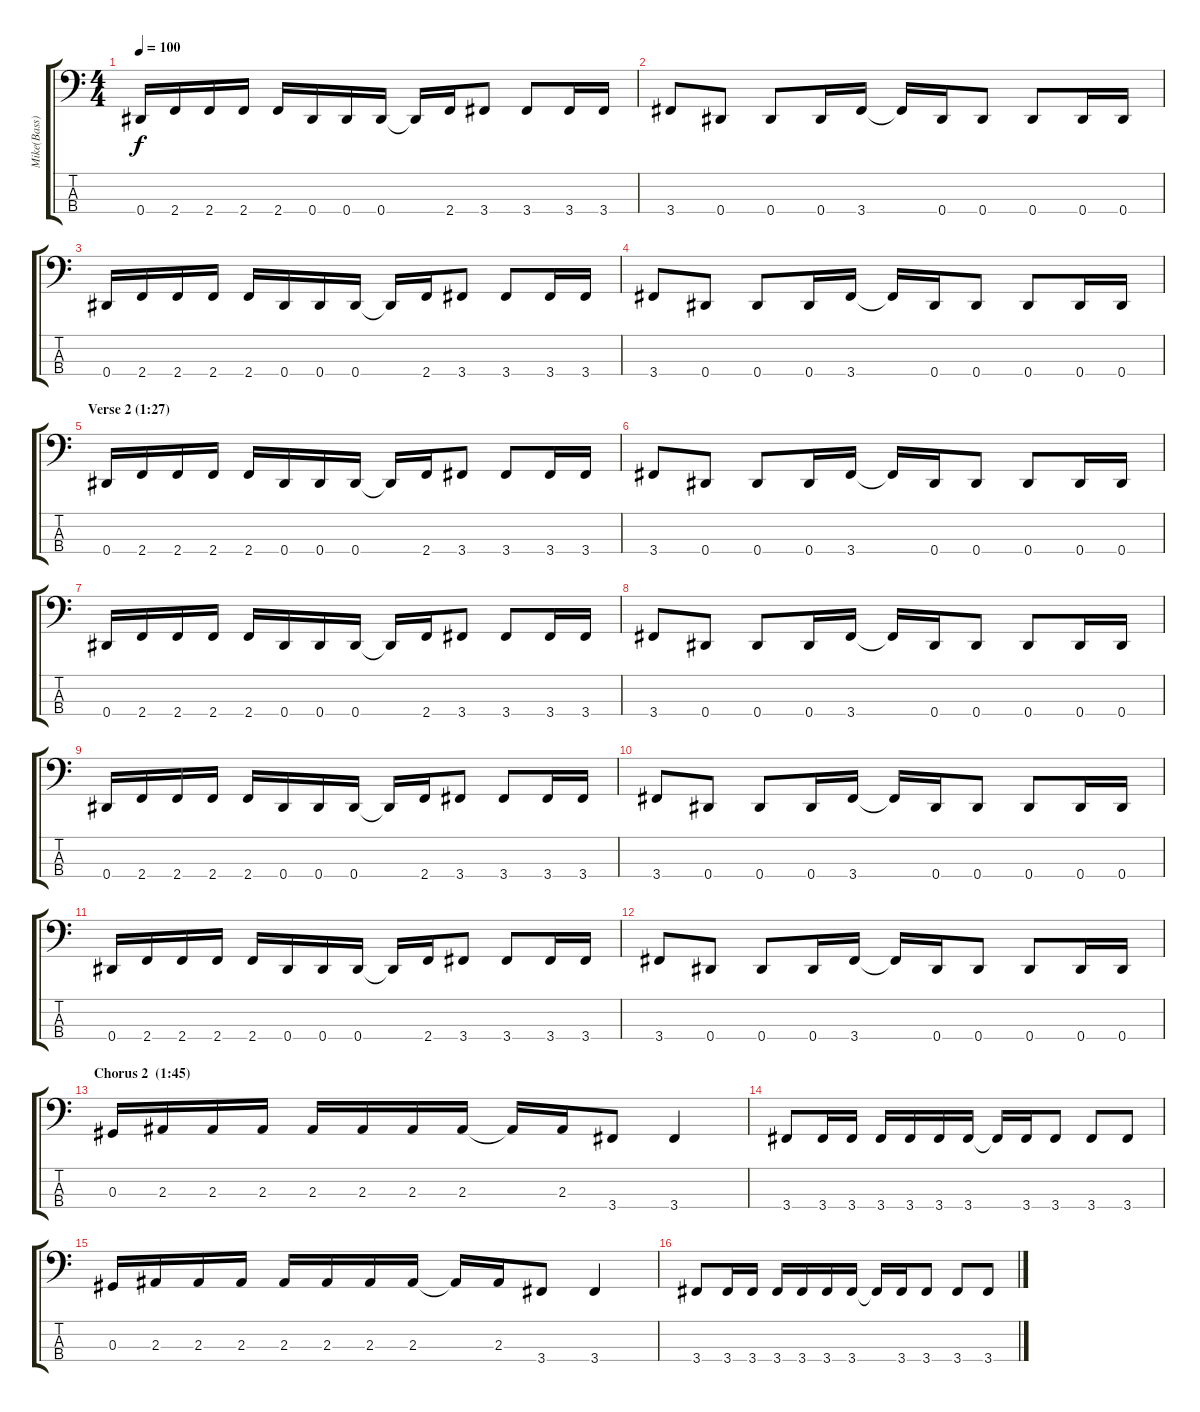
\track ("Mike(Bass)" "Mike(Bass)") {instrument electricbasspick}
\staff {score tabs}
\tuning (Gb2 Db2 Ab1 Eb1) {hide}
\ts (4 4)
\tempo 100
\clef f4
\ks c
0.4.16{dy f} 2.4.16 2.4.16 2.4.16 2.4.16 0.4.16 0.4.16 0.4.16 0.4{t}.16 2.4.16 3.4.8 3.4.8 3.4.16 3.4.16 |
3.4.8 0.4.8 0.4.8 0.4.16 3.4.16 3.4{t}.16 0.4.16 0.4.8 0.4.8 0.4.16 0.4.16 |
0.4.16 2.4.16 2.4.16 2.4.16 2.4.16 0.4.16 0.4.16 0.4.16 0.4{t}.16 2.4.16 3.4.8 3.4.8 3.4.16 3.4.16 |
3.4.8 0.4.8 0.4.8 0.4.16 3.4.16 3.4{t}.16 0.4.16 0.4.8 0.4.8 0.4.16 0.4.16 |
\section ("" "Verse 2 (1:27)")
0.4.16 2.4.16 2.4.16 2.4.16 2.4.16 0.4.16 0.4.16 0.4.16 0.4{t}.16 2.4.16 3.4.8 3.4.8 3.4.16 3.4.16 |
3.4.8 0.4.8 0.4.8 0.4.16 3.4.16 3.4{t}.16 0.4.16 0.4.8 0.4.8 0.4.16 0.4.16 |
0.4.16 2.4.16 2.4.16 2.4.16 2.4.16 0.4.16 0.4.16 0.4.16 0.4{t}.16 2.4.16 3.4.8 3.4.8 3.4.16 3.4.16 |
3.4.8 0.4.8 0.4.8 0.4.16 3.4.16 3.4{t}.16 0.4.16 0.4.8 0.4.8 0.4.16 0.4.16 |
0.4.16 2.4.16 2.4.16 2.4.16 2.4.16 0.4.16 0.4.16 0.4.16 0.4{t}.16 2.4.16 3.4.8 3.4.8 3.4.16 3.4.16 |
3.4.8 0.4.8 0.4.8 0.4.16 3.4.16 3.4{t}.16 0.4.16 0.4.8 0.4.8 0.4.16 0.4.16 |
0.4.16 2.4.16 2.4.16 2.4.16 2.4.16 0.4.16 0.4.16 0.4.16 0.4{t}.16 2.4.16 3.4.8 3.4.8 3.4.16 3.4.16 |
3.4.8 0.4.8 0.4.8 0.4.16 3.4.16 3.4{t}.16 0.4.16 0.4.8 0.4.8 0.4.16 0.4.16 |
\section ("" "Chorus 2  (1:45)")
0.3.16 2.3.16 2.3.16 2.3.16 2.3.16 2.3.16 2.3.16 2.3.16 2.3{t}.16 2.3.16 3.4.8 3.4.4 |
3.4.8 3.4.16 3.4.16 3.4.16 3.4.16 3.4.16 3.4.16 3.4{t}.16 3.4.16 3.4.8 3.4.8 3.4.8 |
0.3.16 2.3.16 2.3.16 2.3.16 2.3.16 2.3.16 2.3.16 2.3.16 2.3{t}.16 2.3.16 3.4.8 3.4.4 |
3.4.8 3.4.16 3.4.16 3.4.16 3.4.16 3.4.16 3.4.16 3.4{t}.16 3.4.16 3.4.8 3.4.8 3.4.8
